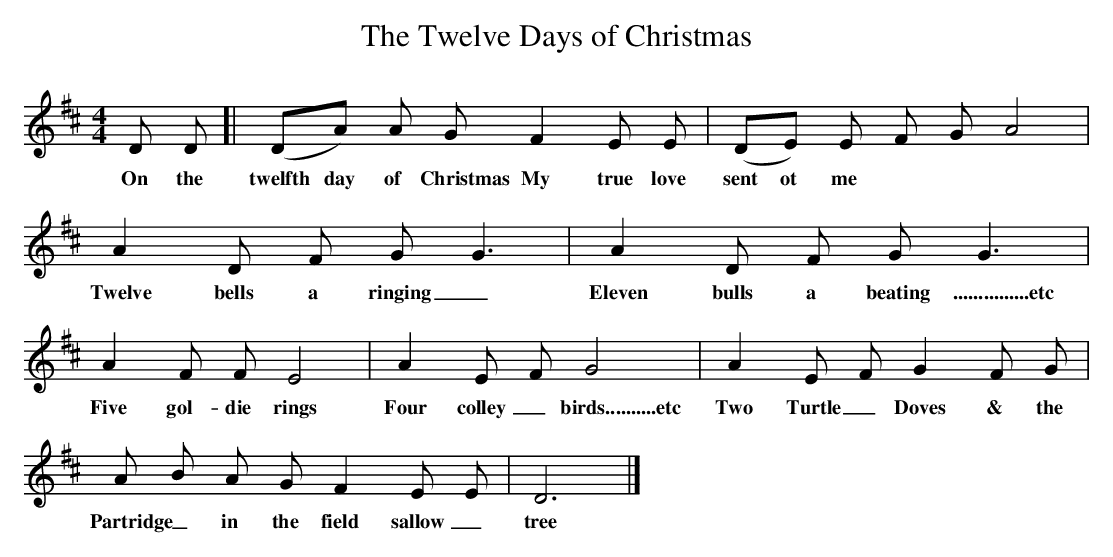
X:1
T:The Twelve Days of Christmas
M:4/4
L:1/4
K:D
D/2 D/2[|(D/2A/2) A/2 G/2 F E/2 E/2|(D/2E/2) E/2 F/2 G/2 A2|
w:On the twelfth day of Christmas My true love sent ot me
AD/2 F/2 G/2G3/2|A D/2 F/2 G/2 G3/2|
w:Twelve bells a ringing_ Eleven bulls a beating ...............etc
A F/2 F/2 E2|A E/2 F/2 G2|A E/2 F/2 G F/2 G/2|
w:Five gol-die rings Four colley_ birds..........etc  Two Turtle_ Doves & the
A/2 B/2 A/2 G/2 F E/2 E/2|D3|]
w:Partridge_ in the field sallow_ tree
